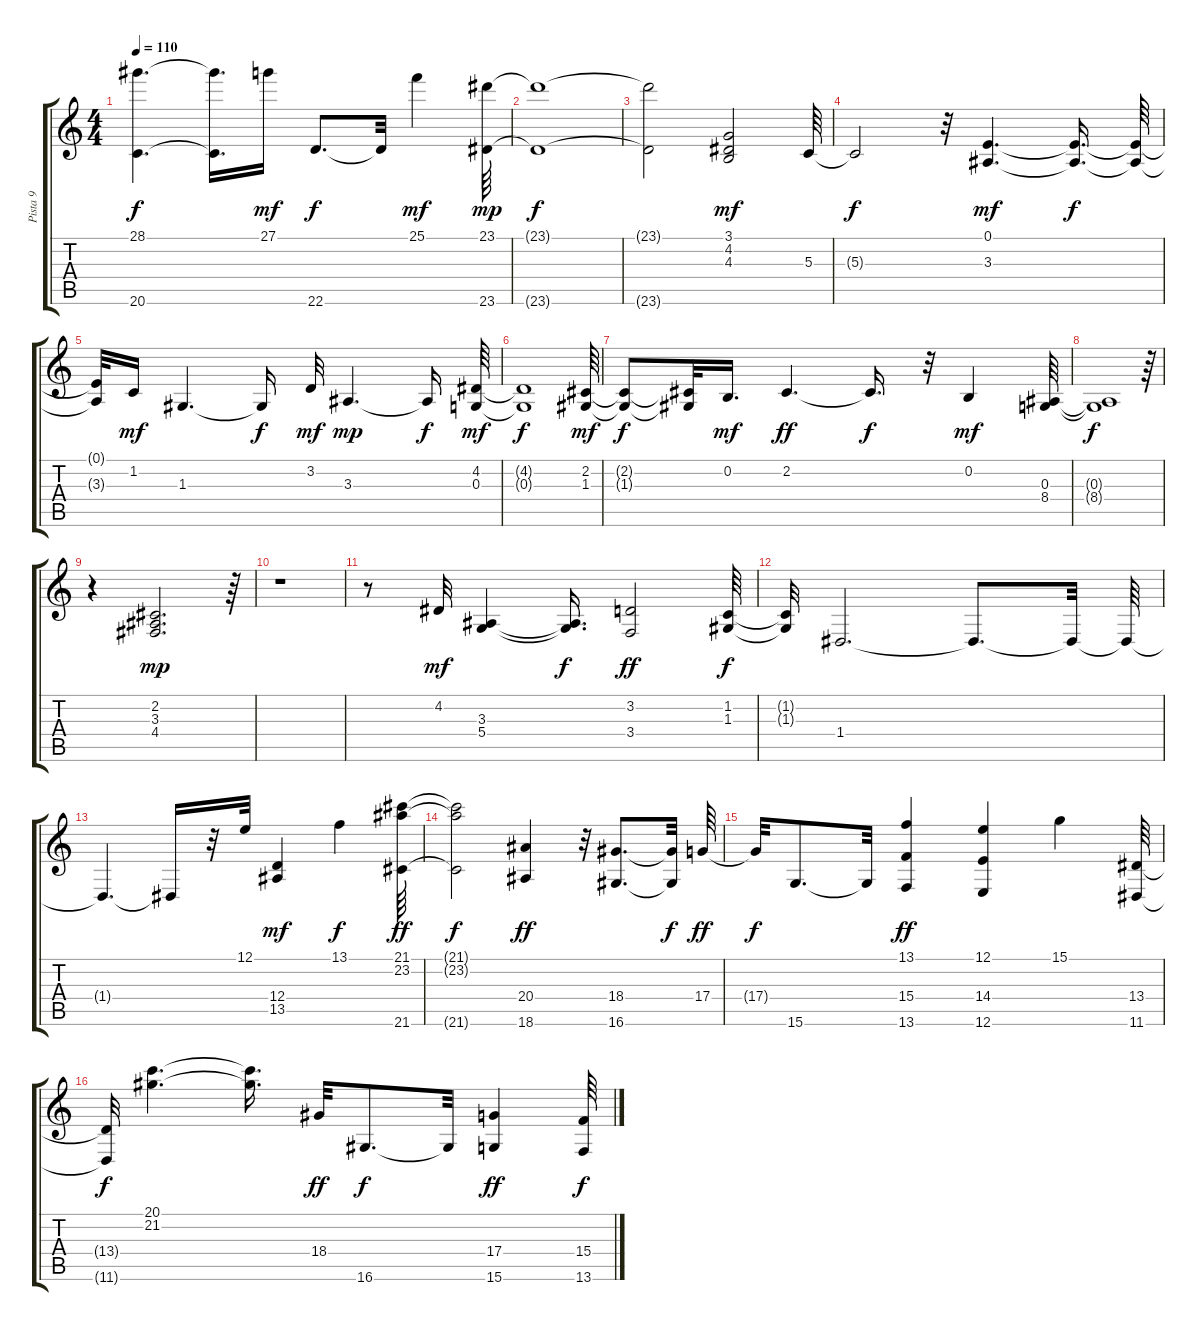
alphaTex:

\track ("Pista 9" "Pista 9") {solo instrument stringensemble2}
\staff {score tabs}
\tuning (E4 B3 G3 D3 A2 E2) {hide}
\ts (4 4)
\tempo 110
\clef g2
\ks c
(28.1{t} 20.6{t}).4{d dy f} (28.1{t} 20.6{t}).16{d} 27.1.16{dy mf} 22.6.8{d dy f} 22.6{t}.32 25.1.4{dy mf} (23.1 23.6).64{dy mp} |
(23.1{t} 23.6{t}).1{dy f} |
(23.1{t} 23.6{t}).2 (3.1 4.2 4.3).2{dy mf} 5.3.64 |
5.3{t}.2{dy f} r.32 (0.1 3.3).4{d dy mf} (0.1{t} 3.3{t}).16{d dy f} (0.1{t} 3.3{t}).64 |
(0.1{t} 3.3{t}).32 1.2.16{dy mf} 1.3.4{d} 1.3{t}.16{dy f} 3.2.32{dy mf} 3.3.4{d dy mp} 3.3{t}.16{dy f} (4.2 0.3).64{dy mf} |
(4.2{t} 0.3{t}).1{dy f} (2.2 1.3).64{dy mf} |
(2.2{t} 1.3{t}).8{dy f} (2.2{t} 1.3{t}).32 0.2.16{d dy mf} 2.2.4{d dy ff} 2.2{t}.16{d dy f} r.32 0.2.4{dy mf} (0.3 8.4).64 |
(0.3{t} 8.4{t}).1{dy f} r.64 |
r.4 (2.2 3.3 4.4).2{d dy mp} r.64 |
r.1 |
r.8 4.2.32{dy mf} (3.3 5.4).4 (3.3{t} 5.4{t}).16{d dy f} (3.2 3.4).2{dy ff} (1.2 1.3).64{dy f} |
(1.2{t} 1.3{t}).32 1.4.2{d} 1.4{t}.8{d} 1.4{t}.32 1.4{t}.64 |
1.4{t}.4{d} 1.4{t}.16 r.32 12.1.32 (12.4 13.5).4{dy mf} 13.1.4{dy f} (21.1 23.2 21.6).64{dy ff} |
(21.1{t} 23.2{t} 21.6{t}).2{dy f} (20.4 18.6).4{dy ff} r.32 (18.4 16.6).8{d} (18.4{t} 16.6{t}).32{dy f} 17.4.64{dy ff} |
17.4{t}.32{dy f} 15.6.8{d} 15.6{t}.32 (13.1 15.4 13.6).4{dy ff} (12.1 14.4 12.6).4 15.1.4 (13.4 11.6).64 |
(13.4{t} 11.6{t}).32{dy f} (20.1 21.2).4{d} (20.1{t} 21.2{t}).16{d} 18.4.32{dy ff} 16.6.8{d dy f} 16.6{t}.32 (17.4 15.6).4{dy ff} (15.4 13.6).64{dy f}
